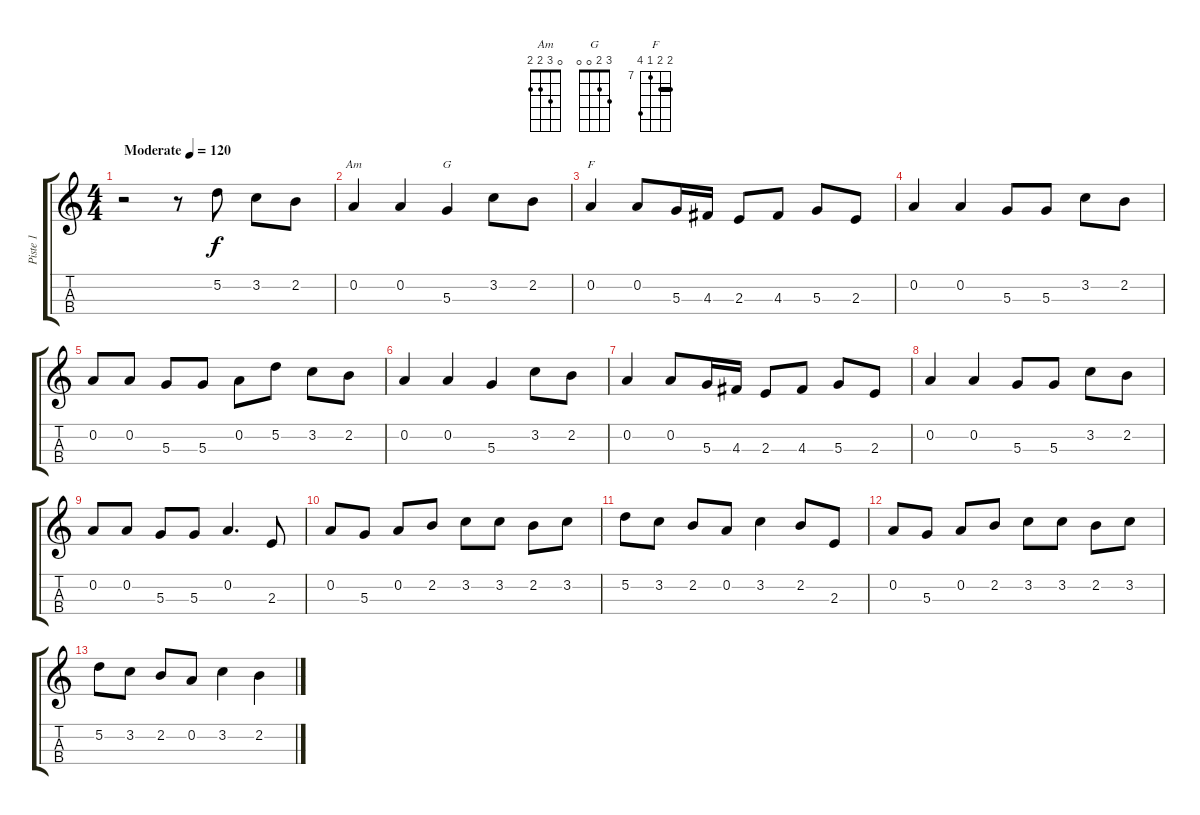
\track ("Piste 1" "Piste 1") {instrument acousticguitarsteel}
\staff {score tabs}
\tuning (E4 A3 D3 G2) {hide}
\chord ("Am" 0 3 2 2)
\chord ("G" 3 2 0 0)
\chord ("F" 8 8 7 10) {firstfret 7 barre 8}
\ts (4 4)
\tempo (120 "Moderate")
\clef g2
\ks c
r.2{dy f instrument acousticguitarsteel} r.8 5.2.8 3.2.8 2.2.8 |
0.2.4{ch "Am"} 0.2.4 5.3.4{ch "G"} 3.2.8 2.2.8 |
0.2.4{ch "F"} 0.2.8 5.3.16 4.3.16 2.3.8 4.3.8 5.3.8 2.3.8 |
0.2.4 0.2.4 5.3.8 5.3.8 3.2.8 2.2.8 |
0.2.8 0.2.8 5.3.8 5.3.8 0.2.8 5.2.8 3.2.8 2.2.8 |
0.2.4 0.2.4 5.3.4 3.2.8 2.2.8 |
0.2.4 0.2.8 5.3.16 4.3.16 2.3.8 4.3.8 5.3.8 2.3.8 |
0.2.4 0.2.4 5.3.8 5.3.8 3.2.8 2.2.8 |
0.2.8 0.2.8 5.3.8 5.3.8 0.2.4{d} 2.3.8 |
0.2.8 5.3.8 0.2.8 2.2.8 3.2.8 3.2.8 2.2.8 3.2.8 |
5.2.8 3.2.8 2.2.8 0.2.8 3.2.4 2.2.8 2.3.8 |
0.2.8 5.3.8 0.2.8 2.2.8 3.2.8 3.2.8 2.2.8 3.2.8 |
5.2.8 3.2.8 2.2.8 0.2.8 3.2.4 2.2.4
